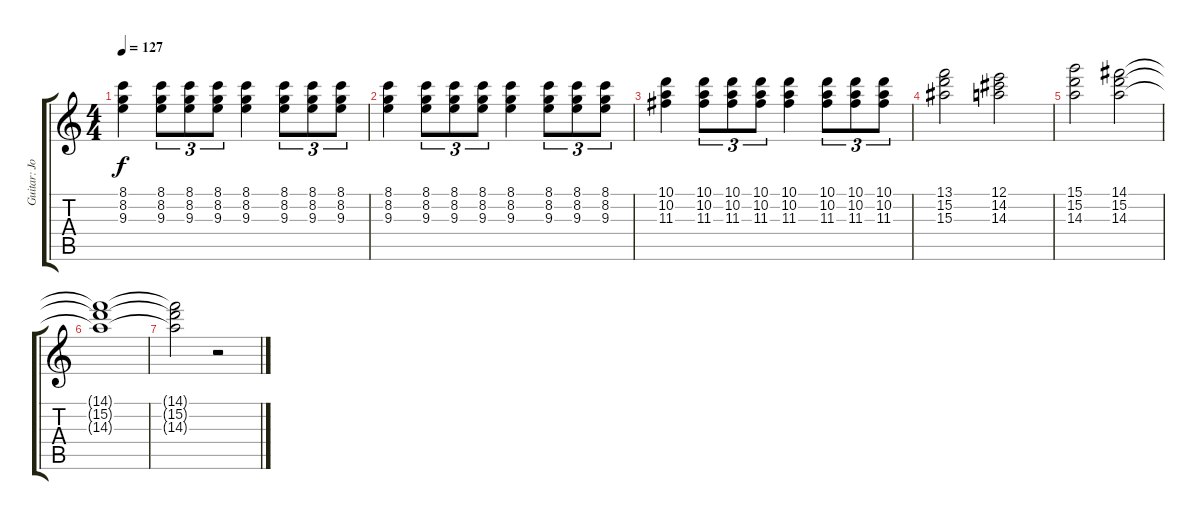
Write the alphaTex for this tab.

\track ("Guitar: John" "Guitar: Jo") {instrument acousticguitarsteel}
\staff {score tabs}
\tuning (E4 B3 G3 D3 A2 E2) {hide}
\ts (4 4)
\tempo 127
\clef g2
\ks c
(8.1 8.2 9.3).4{dy f} (8.1 8.2 9.3).8{tu (3 2)} (8.1 8.2 9.3).8{tu (3 2)} (8.1 8.2 9.3).8{tu (3 2)} (8.1 8.2 9.3).4 (8.1 8.2 9.3).8{tu (3 2)} (8.1 8.2 9.3).8{tu (3 2)} (8.1 8.2 9.3).8{tu (3 2)} |
(8.1 8.2 9.3).4 (8.1 8.2 9.3).8{tu (3 2)} (8.1 8.2 9.3).8{tu (3 2)} (8.1 8.2 9.3).8{tu (3 2)} (8.1 8.2 9.3).4 (8.1 8.2 9.3).8{tu (3 2)} (8.1 8.2 9.3).8{tu (3 2)} (8.1 8.2 9.3).8{tu (3 2)} |
(10.1 10.2 11.3).4 (10.1 10.2 11.3).8{tu (3 2)} (10.1 10.2 11.3).8{tu (3 2)} (10.1 10.2 11.3).8{tu (3 2)} (10.1 10.2 11.3).4 (10.1 10.2 11.3).8{tu (3 2)} (10.1 10.2 11.3).8{tu (3 2)} (10.1 10.2 11.3).8{tu (3 2)} |
(13.1 15.2 15.3).2 (12.1 14.2 14.3).2 |
(15.1 15.2 14.3).2 (14.1 15.2 14.3).2 |
(14.1{t} 15.2{t} 14.3{t}).1 |
(14.1{t} 15.2{t} 14.3{t}).2 r.2
